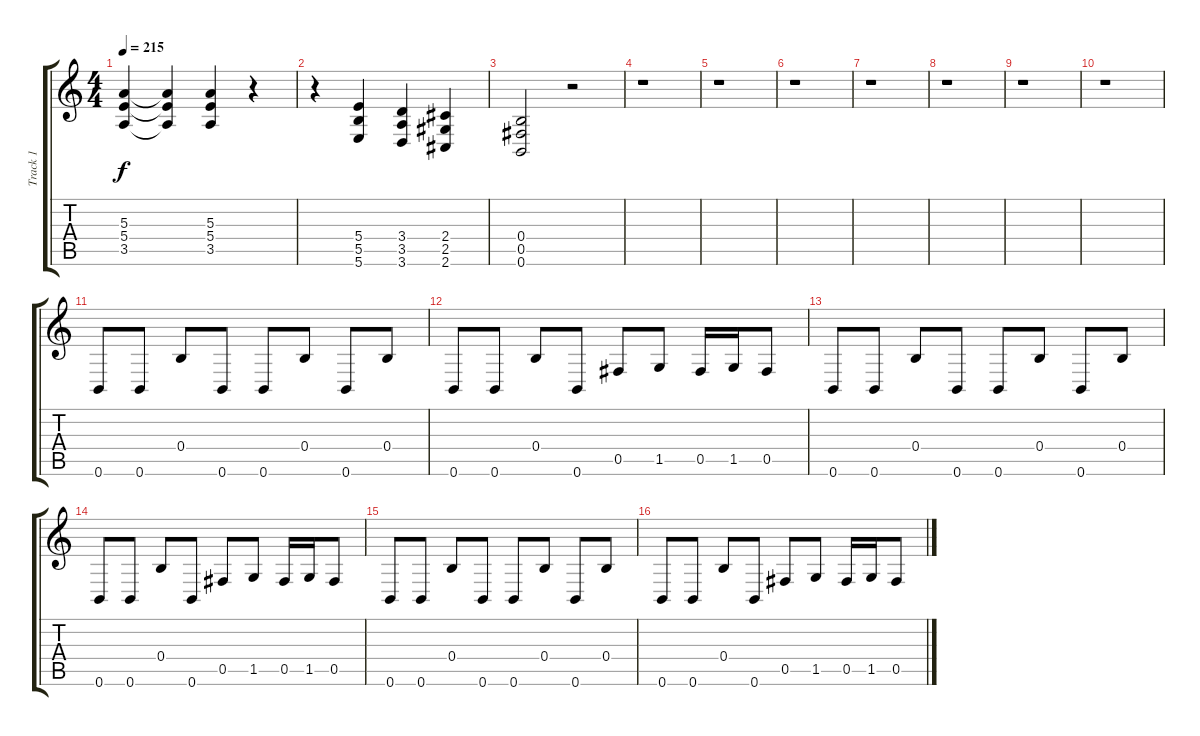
\track ("Track 1" "Track 1") {instrument distortionguitar}
\staff {score tabs}
\tuning (Db4 Ab3 E3 B2 Gb2 B1) {hide}
\ts (4 4)
\tempo 215
\clef g2
\ks c
(5.3{t} 5.4{t} 3.5{t}).4{dy f} (5.3{t} 5.4{t} 3.5{t}).4 (5.3 5.4 3.5).4 r.4 |
r.4 (5.4 5.5 5.6).4 (3.4 3.5 3.6).4 (2.4 2.5 2.6).4 |
(0.4 0.5 0.6).2 r.2 |
r.1 |
r.1 |
r.1 |
r.1 |
r.1 |
r.1 |
r.1 |
0.6.8 0.6.8 0.4.8 0.6.8 0.6.8 0.4.8 0.6.8 0.4.8 |
0.6.8 0.6.8 0.4.8 0.6.8 0.5.8 1.5.8 0.5.16 1.5.16 0.5.8 |
0.6.8 0.6.8 0.4.8 0.6.8 0.6.8 0.4.8 0.6.8 0.4.8 |
0.6.8 0.6.8 0.4.8 0.6.8 0.5.8 1.5.8 0.5.16 1.5.16 0.5.8 |
0.6.8 0.6.8 0.4.8 0.6.8 0.6.8 0.4.8 0.6.8 0.4.8 |
0.6.8 0.6.8 0.4.8 0.6.8 0.5.8 1.5.8 0.5.16 1.5.16 0.5.8
